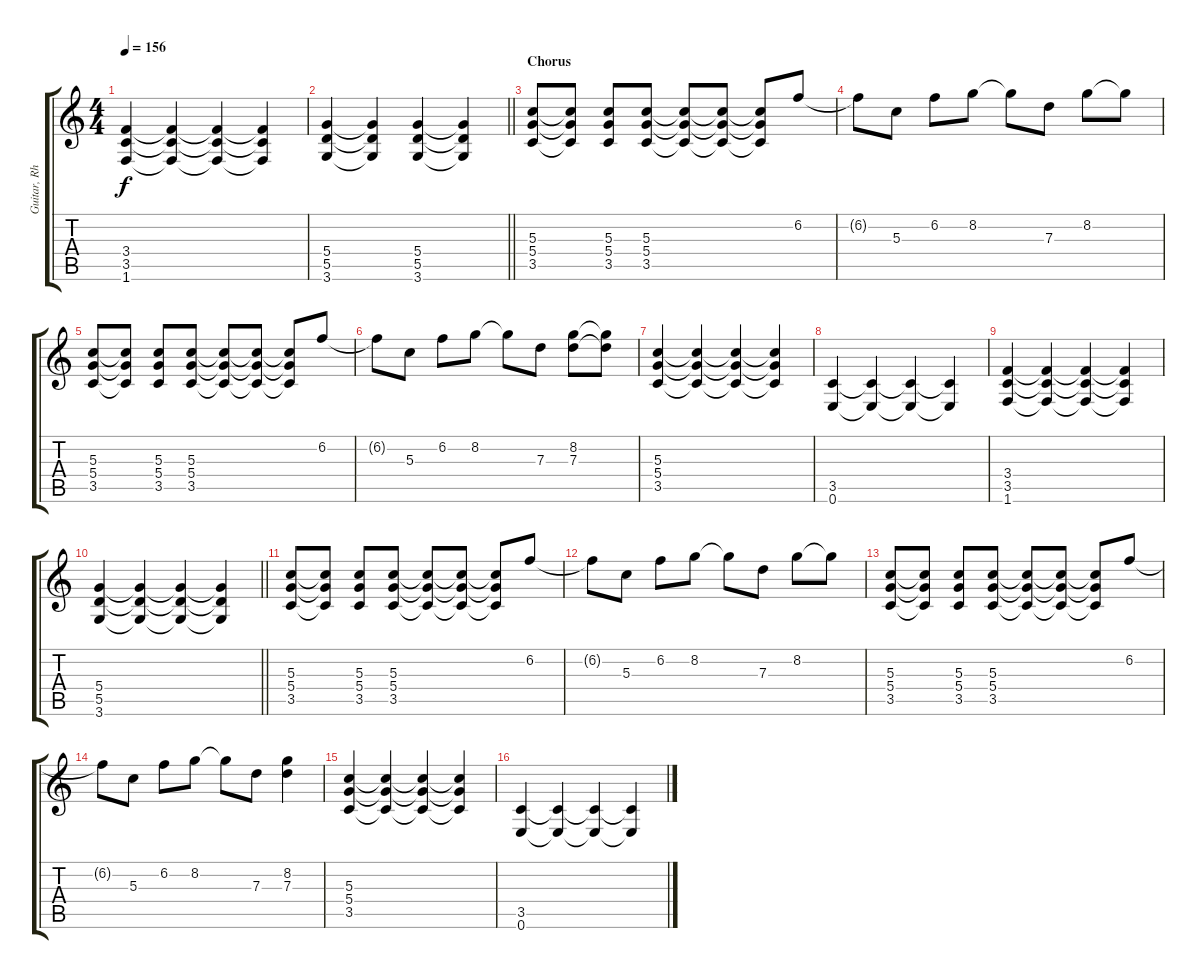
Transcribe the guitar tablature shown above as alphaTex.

\track ("Guitar, Rhythm" "Guitar, Rh") {instrument distortionguitar}
\staff {score tabs}
\tuning (E4 B3 G3 D3 A2 E2) {hide}
\ts (4 4)
\tempo 156
\clef g2
\ks c
(3.4 3.5 1.6).4{dy f} (3.4{t} 3.5{t} 1.6{t}).4 (3.4{t} 3.5{t} 1.6{t}).4 (3.4{t} 3.5{t} 1.6{t}).4 |
\barLineRight lightlight
(5.4 5.5 3.6).4 (5.4{t} 5.5{t} 3.6{t}).4 (5.4 5.5 3.6).4 (5.4{t} 5.5{t} 3.6{t}).4 |
\section ("" "Chorus")
(5.3 5.4 3.5).8 (5.3{t} 5.4{t} 3.5{t}).8 (5.3 5.4 3.5).8 (5.3 5.4 3.5).8 (5.3{t} 5.4{t} 3.5{t}).8 (5.3{t} 5.4{t} 3.5{t}).8 (5.3{t} 5.4{t} 3.5{t}).8 6.2.8 |
6.2{t}.8 5.3.8 6.2.8 8.2.8 8.2{t}.8 7.3.8 8.2.8 8.2{t}.8 |
(5.3 5.4 3.5).8 (5.3{t} 5.4{t} 3.5{t}).8 (5.3 5.4 3.5).8 (5.3 5.4 3.5).8 (5.3{t} 5.4{t} 3.5{t}).8 (5.3{t} 5.4{t} 3.5{t}).8 (5.3{t} 5.4{t} 3.5{t}).8 6.2.8 |
6.2{t}.8 5.3.8 6.2.8 8.2.8 8.2{t}.8 7.3.8 (8.2 7.3).8 (8.2{t} 7.3{t}).8 |
(5.3 5.4 3.5).4 (5.3{t} 5.4{t} 3.5{t}).4 (5.3{t} 5.4{t} 3.5{t}).4 (5.3{t} 5.4{t} 3.5{t}).4 |
(3.5 0.6).4 (3.5{t} 0.6{t}).4 (3.5{t} 0.6{t}).4 (3.5{t} 0.6{t}).4 |
(3.4 3.5 1.6).4 (3.4{t} 3.5{t} 1.6{t}).4 (3.4{t} 3.5{t} 1.6{t}).4 (3.4{t} 3.5{t} 1.6{t}).4 |
\barLineRight lightlight
(5.4 5.5 3.6).4 (5.4{t} 5.5{t} 3.6{t}).4 (5.4{t} 5.5{t} 3.6{t}).4 (5.4{t} 5.5{t} 3.6{t}).4 |
(5.3 5.4 3.5).8 (5.3{t} 5.4{t} 3.5{t}).8 (5.3 5.4 3.5).8 (5.3 5.4 3.5).8 (5.3{t} 5.4{t} 3.5{t}).8 (5.3{t} 5.4{t} 3.5{t}).8 (5.3{t} 5.4{t} 3.5{t}).8 6.2.8 |
6.2{t}.8 5.3.8 6.2.8 8.2.8 8.2{t}.8 7.3.8 8.2.8 8.2{t}.8 |
(5.3 5.4 3.5).8 (5.3{t} 5.4{t} 3.5{t}).8 (5.3 5.4 3.5).8 (5.3 5.4 3.5).8 (5.3{t} 5.4{t} 3.5{t}).8 (5.3{t} 5.4{t} 3.5{t}).8 (5.3{t} 5.4{t} 3.5{t}).8 6.2.8 |
6.2{t}.8 5.3.8 6.2.8 8.2.8 8.2{t}.8 7.3.8 (8.2 7.3).4 |
(5.3 5.4 3.5).4 (5.3{t} 5.4{t} 3.5{t}).4 (5.3{t} 5.4{t} 3.5{t}).4 (5.3{t} 5.4{t} 3.5{t}).4 |
(3.5 0.6).4 (3.5{t} 0.6{t}).4 (3.5{t} 0.6{t}).4 (3.5{t} 0.6{t}).4
